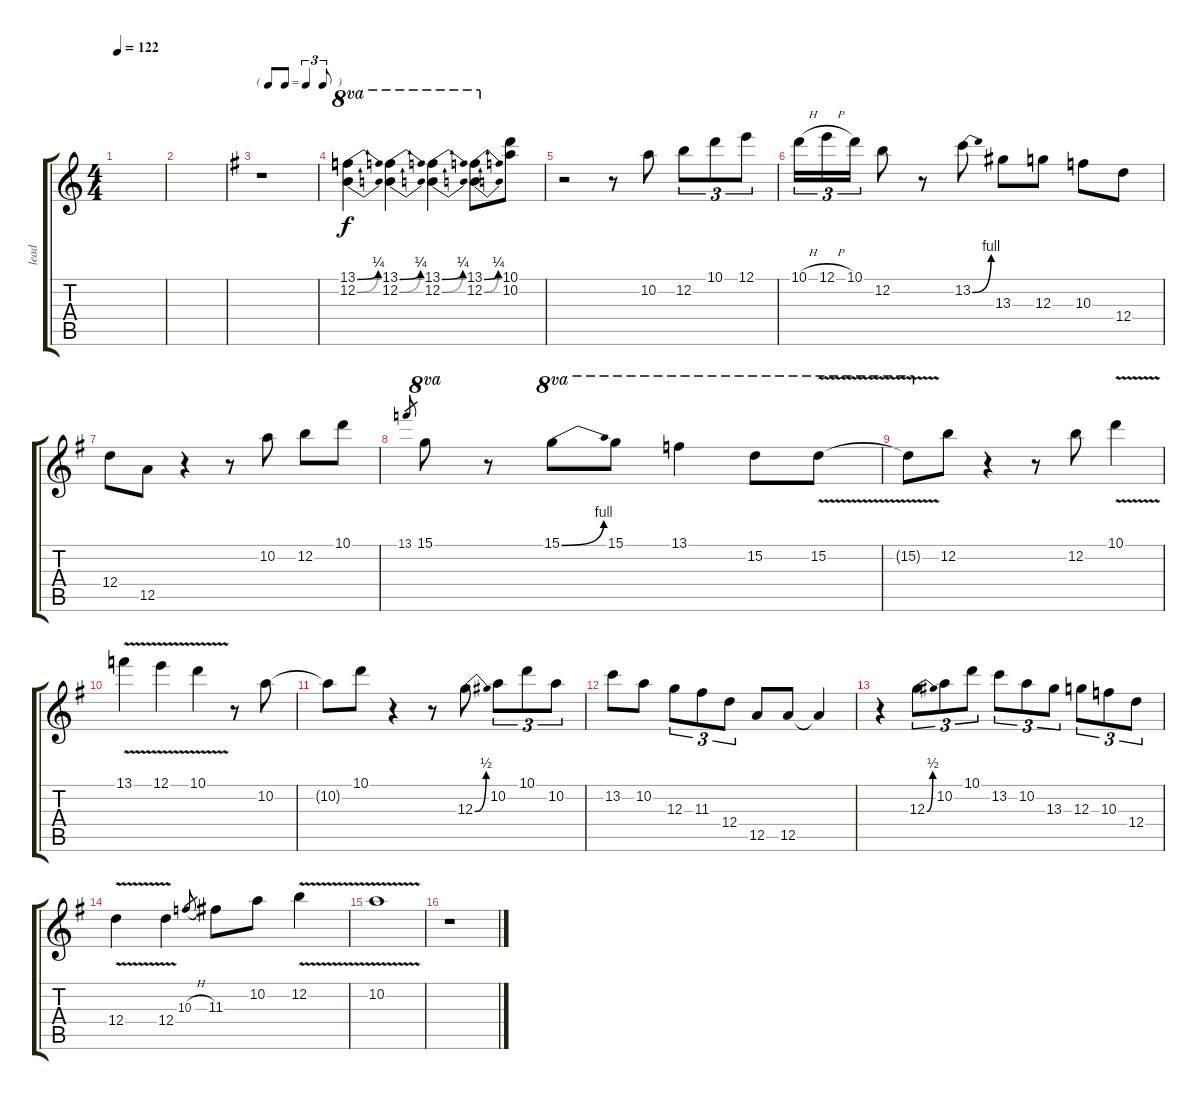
\track ("lead" "lead") {mute instrument distortionguitar}
\staff {score tabs}
\tuning (E4 B3 G3 D3 A2 E2) {hide}
\ts (4 4)
\tempo 122
\clef g2
\ks c
|
|
\tf triplet8th
\ks g
r.1 |
(13.1{be (bend 0 0 60 1)} 12.2{be (bend 0 0 60 1)}).4{ot 8va} (13.1{be (bend 0 0 60 1)} 12.2{be (bend 0 0 60 1)}).4{ot 8va} (13.1{be (bend 0 0 60 1)} 12.2{be (bend 0 0 60 1)}).4{ot 8va} (13.1{be (bend 0 0 60 1)} 12.2{be (bend 0 0 60 1)}).8{ot 8va} (10.1 10.2).8 |
r.2 r.8 10.2.8 12.2.8{tu (3 2)} 10.1.8{tu (3 2)} 12.1.8{tu (3 2)} |
10.1{h}.16{tu (3 2)} 12.1{h}.16{tu (3 2)} 10.1.16{tu (3 2)} 12.2.8 r.8 13.2{be (bend 0 0 60 4)}.8 13.3.8 12.3.8 10.3.8 12.4.8 |
12.4.8 12.5.8 r.4 r.8 10.2.8 12.2.8 10.1.8 |
13.1.8{gr} 15.1.8{ot 8va} r.8 15.1{be (bend 0 0 60 4)}.8{ot 8va} 15.1.8{ot 8va} 13.1.4{ot 8va} 15.2.8{ot 8va} 15.2{v}.8{ot 8va} |
15.2{v t}.8{ot 8va} 12.2.8 r.4 r.8 12.2.8 10.1{v}.4 |
13.1{v}.4 12.1{v}.4 10.1{v}.4 r.8 10.2.8 |
10.2{t}.8 10.1.8 r.4 r.8 12.3{be (bend 0 0 60 2)}.8 10.2.8{tu (3 2)} 10.1.8{tu (3 2)} 10.2.8{tu (3 2)} |
13.2.8 10.2.8 12.3.8{tu (3 2)} 11.3.8{tu (3 2)} 12.4.8{tu (3 2)} 12.5.8 12.5.8 12.5{t}.4 |
r.4 12.3{be (bend 0 0 60 2)}.8{tu (3 2)} 10.2.8{tu (3 2)} 10.1.8{tu (3 2)} 13.2.8{tu (3 2)} 10.2.8{tu (3 2)} 13.3.8{tu (3 2)} 12.3.8{tu (3 2)} 10.3.8{tu (3 2)} 12.4.8{tu (3 2)} |
12.4{v}.4 12.4{v}.4 10.3{h}.8{gr} 11.3.8 10.2.8 12.2{v}.4 |
10.2{v}.1 |
r.1
